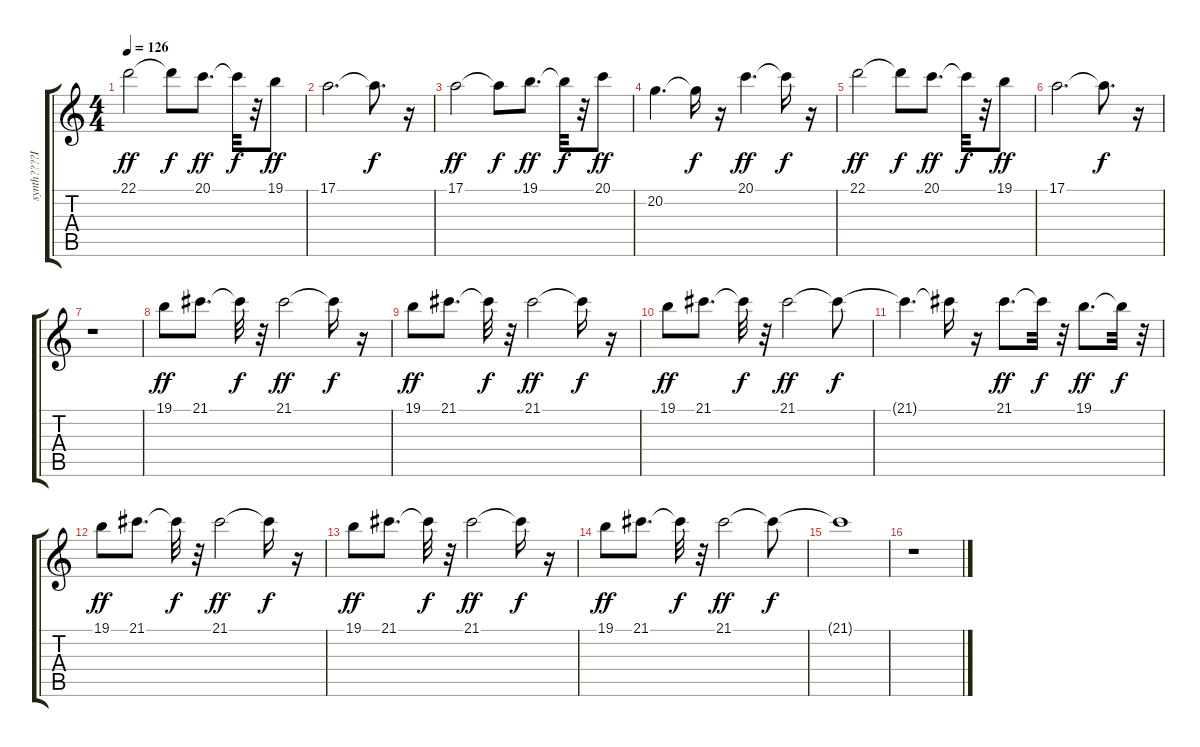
\track ("synth????І’?І“?`?" "synth????І") {instrument fx5brightness}
\staff {score tabs}
\tuning (E4 B3 G3 D3 A2 E2) {hide}
\ts (4 4)
\tempo 126
\clef g2
\ks c
22.1.2{dy ff} 22.1{t}.8{dy f} 20.1.8{d dy ff} 20.1{t}.32{dy f} r.32 19.1.8{dy ff} |
17.1.2{d} 17.1{t}.8{d dy f} r.16 |
17.1.2{dy ff} 17.1{t}.8{dy f} 19.1.8{d dy ff} 19.1{t}.32{dy f} r.32 20.1.8{dy ff} |
20.2.4{d} 20.2{t}.16{dy f} r.16 20.1.4{d dy ff} 20.1{t}.16{dy f} r.16 |
22.1.2{dy ff} 22.1{t}.8{dy f} 20.1.8{d dy ff} 20.1{t}.32{dy f} r.32 19.1.8{dy ff} |
17.1.2{d} 17.1{t}.8{d dy f} r.16 |
r.1 |
19.1.8{dy ff} 21.1.8{d} 21.1{t}.32{dy f} r.32 21.1.2{dy ff} 21.1{t}.16{dy f} r.16 |
19.1.8{dy ff} 21.1.8{d} 21.1{t}.32{dy f} r.32 21.1.2{dy ff} 21.1{t}.16{dy f} r.16 |
19.1.8{dy ff} 21.1.8{d} 21.1{t}.32{dy f} r.32 21.1.2{dy ff} 21.1{t}.8{dy f} |
21.1{t}.4{d} 21.1{t}.16 r.16 21.1.8{d dy ff} 21.1{t}.32{dy f} r.32 19.1.8{d dy ff} 19.1{t}.32{dy f} r.32 |
19.1.8{dy ff} 21.1.8{d} 21.1{t}.32{dy f} r.32 21.1.2{dy ff} 21.1{t}.16{dy f} r.16 |
19.1.8{dy ff} 21.1.8{d} 21.1{t}.32{dy f} r.32 21.1.2{dy ff} 21.1{t}.16{dy f} r.16 |
19.1.8{dy ff} 21.1.8{d} 21.1{t}.32{dy f} r.32 21.1.2{dy ff} 21.1{t}.8{dy f} |
21.1{t}.1 |
r.1
